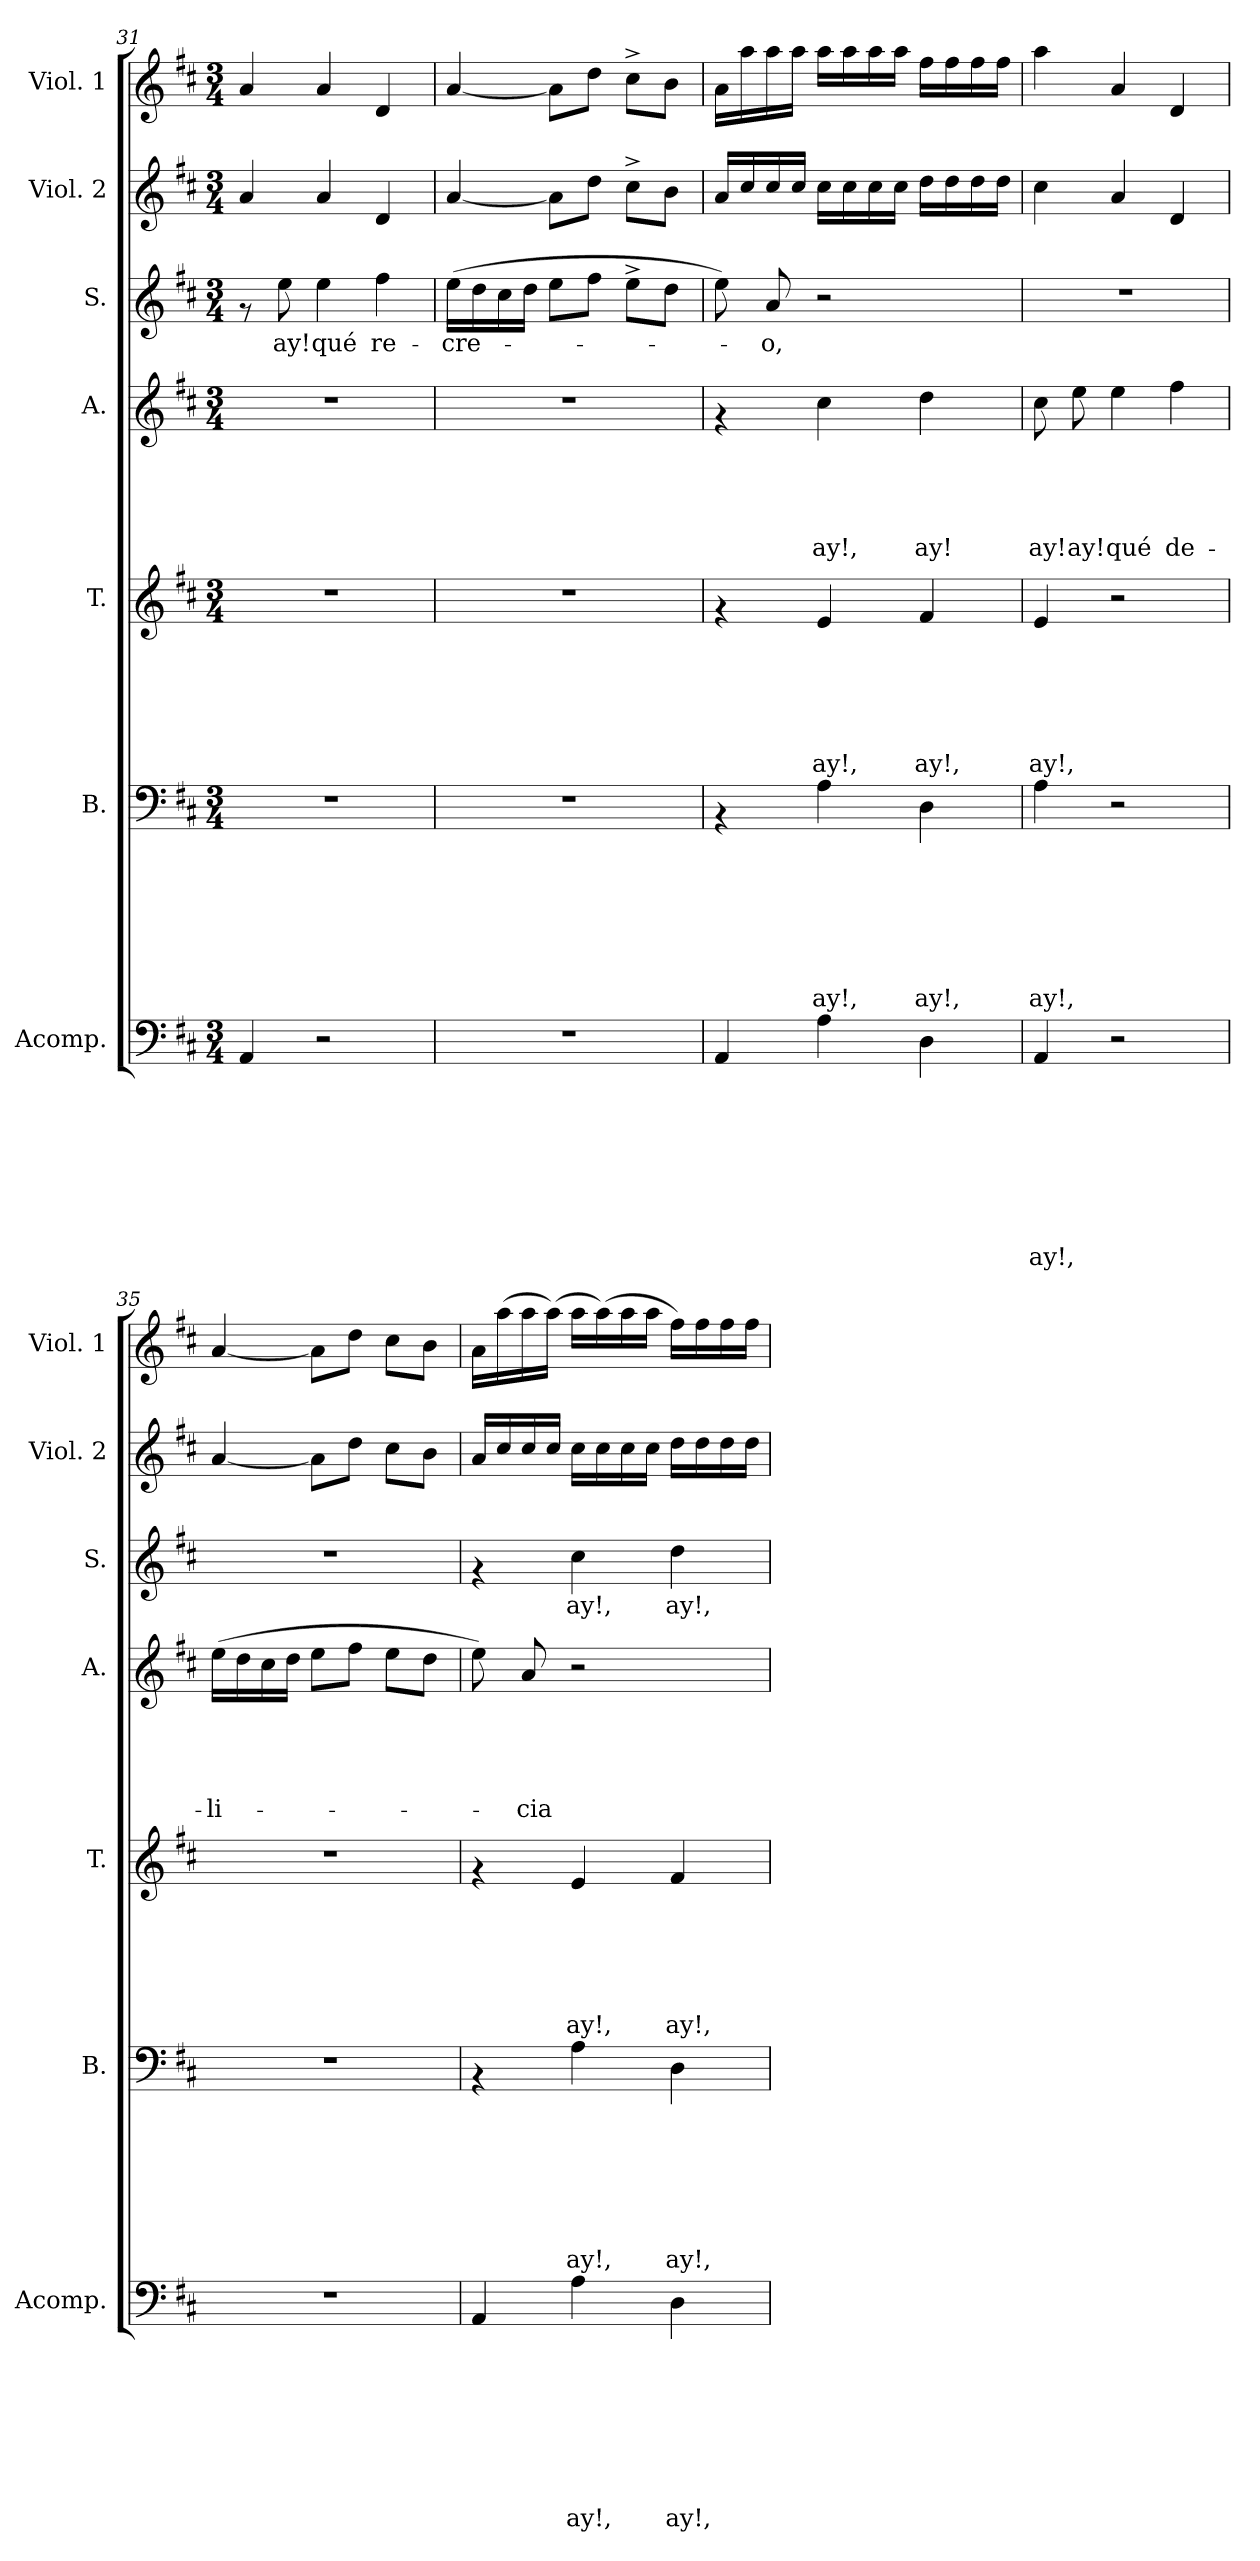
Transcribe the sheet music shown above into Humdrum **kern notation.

**kern	**text	**text	**text	**text	**text	**text	**text	**text	**kern	**text	**text	**text	**text	**text	**text	**text	**kern	**text	**text	**text	**text	**text	**text	**kern	**text	**text	**text	**text	**text	**kern	**text	**kern	**kern
*part7	*part7	*part7	*part7	*part7	*part7	*part7	*part7	*part7	*part6	*part6	*part6	*part6	*part6	*part6	*part6	*part6	*part5	*part5	*part5	*part5	*part5	*part5	*part5	*part4	*part4	*part4	*part4	*part4	*part4	*part3	*part3	*part2	*part1
*staff7	*staff7	*staff7	*staff7	*staff7	*staff7	*staff7	*staff7	*staff7	*staff6	*staff6	*staff6	*staff6	*staff6	*staff6	*staff6	*staff6	*staff5	*staff5	*staff5	*staff5	*staff5	*staff5	*staff5	*staff4	*staff4	*staff4	*staff4	*staff4	*staff4	*staff3	*staff3	*staff2	*staff1
*I"Acomp.	*	*	*	*	*	*	*	*	*I"B.	*	*	*	*	*	*	*	*I"T.	*	*	*	*	*	*	*I"A.	*	*	*	*	*	*I"S.	*	*I"Viol. 2	*I"Viol. 1
*I'Acomp.	*	*	*	*	*	*	*	*	*I'B.	*	*	*	*	*	*	*	*I'T.	*	*	*	*	*	*	*I'A.	*	*	*	*	*	*I'S.	*	*I'Viol. 2	*I'Viol. 1
*clefF4	*	*	*	*	*	*	*	*	*clefF4	*	*	*	*	*	*	*	*clefG2	*	*	*	*	*	*	*clefG2	*	*	*	*	*	*clefG2	*	*clefG2	*clefG2
*k[f#c#]	*	*	*	*	*	*	*	*	*k[f#c#]	*	*	*	*	*	*	*	*k[f#c#]	*	*	*	*	*	*	*k[f#c#]	*	*	*	*	*	*k[f#c#]	*	*k[f#c#]	*k[f#c#]
*D:	*	*	*	*	*	*	*	*	*D:	*	*	*	*	*	*	*	*D:	*	*	*	*	*	*	*D:	*	*	*	*	*	*D:	*	*D:	*D:
*M3/4	*	*	*	*	*	*	*	*	*M3/4	*	*	*	*	*	*	*	*M3/4	*	*	*	*	*	*	*M3/4	*	*	*	*	*	*M3/4	*	*M3/4	*M3/4
=31	=31	=31	=31	=31	=31	=31	=31	=31	=31	=31	=31	=31	=31	=31	=31	=31	=31	=31	=31	=31	=31	=31	=31	=31	=31	=31	=31	=31	=31	=31	=31	=31	=31
4AA/	.	.	.	.	.	.	.	.	2.r	.	.	.	.	.	.	.	2.r	.	.	.	.	.	.	2.r	.	.	.	.	.	8rf	.	4a/	4a/
!	!	!	!	!	!	!	!	!	!	!	!	!	!	!	!	!	!	!	!	!	!	!	!	!	!	!	!	!	!	!	!LO:LY:b	!	!
.	.	.	.	.	.	.	.	.	.	.	.	.	.	.	.	.	.	.	.	.	.	.	.	.	.	.	.	.	.	8ee\	ay!	.	.
!	!	!	!	!	!	!	!	!	!	!	!	!	!	!	!	!	!	!	!	!	!	!	!	!	!	!	!	!	!	!	!LO:LY:b	!	!
2r	.	.	.	.	.	.	.	.	.	.	.	.	.	.	.	.	.	.	.	.	.	.	.	.	.	.	.	.	.	4ee\	qué	4a/	4a/
!	!	!	!	!	!	!	!	!	!	!	!	!	!	!	!	!	!	!	!	!	!	!	!	!	!	!	!	!	!	!	!LO:LY:b	!	!
.	.	.	.	.	.	.	.	.	.	.	.	.	.	.	.	.	.	.	.	.	.	.	.	.	.	.	.	.	.	4ff#\	re-	4d/	4d/
=32	=32	=32	=32	=32	=32	=32	=32	=32	=32	=32	=32	=32	=32	=32	=32	=32	=32	=32	=32	=32	=32	=32	=32	=32	=32	=32	=32	=32	=32	=32	=32	=32	=32
!	!	!	!	!	!	!	!	!	!	!	!	!	!	!	!	!	!	!	!	!	!	!	!	!	!	!	!	!	!	!	!LO:LY:b	!	!
2.r	.	.	.	.	.	.	.	.	2.r	.	.	.	.	.	.	.	2.r	.	.	.	.	.	.	2.r	.	.	.	.	.	(>16ee\LL	-cre-	[>4a/	[>4a/
.	.	.	.	.	.	.	.	.	.	.	.	.	.	.	.	.	.	.	.	.	.	.	.	.	.	.	.	.	.	16dd\	.	.	.
.	.	.	.	.	.	.	.	.	.	.	.	.	.	.	.	.	.	.	.	.	.	.	.	.	.	.	.	.	.	16cc#\	.	.	.
.	.	.	.	.	.	.	.	.	.	.	.	.	.	.	.	.	.	.	.	.	.	.	.	.	.	.	.	.	.	16dd\JJ	.	.	.
.	.	.	.	.	.	.	.	.	.	.	.	.	.	.	.	.	.	.	.	.	.	.	.	.	.	.	.	.	.	8ee\L	.	8a\L]	8a\L]
.	.	.	.	.	.	.	.	.	.	.	.	.	.	.	.	.	.	.	.	.	.	.	.	.	.	.	.	.	.	8ff#\J	.	8dd\J	8dd\J
.	.	.	.	.	.	.	.	.	.	.	.	.	.	.	.	.	.	.	.	.	.	.	.	.	.	.	.	.	.	8ee^>\L	.	8cc#^>\L	8cc#^>\L
.	.	.	.	.	.	.	.	.	.	.	.	.	.	.	.	.	.	.	.	.	.	.	.	.	.	.	.	.	.	8dd\J	.	8b\J	8b\J
=33	=33	=33	=33	=33	=33	=33	=33	=33	=33	=33	=33	=33	=33	=33	=33	=33	=33	=33	=33	=33	=33	=33	=33	=33	=33	=33	=33	=33	=33	=33	=33	=33	=33
4AA/	.	.	.	.	.	.	.	.	4rAA	.	.	.	.	.	.	.	4rf	.	.	.	.	.	.	4rf	.	.	.	.	.	8ee\)	.	16a/LL	16a\LL
.	.	.	.	.	.	.	.	.	.	.	.	.	.	.	.	.	.	.	.	.	.	.	.	.	.	.	.	.	.	.	.	16cc#/	16aa\
!	!	!	!	!	!	!	!	!	!	!	!	!	!	!	!	!	!	!	!	!	!	!	!	!	!	!	!	!	!	!	!LO:LY:b	!	!
.	.	.	.	.	.	.	.	.	.	.	.	.	.	.	.	.	.	.	.	.	.	.	.	.	.	.	.	.	.	8a/	-o,	16cc#/	16aa\
.	.	.	.	.	.	.	.	.	.	.	.	.	.	.	.	.	.	.	.	.	.	.	.	.	.	.	.	.	.	.	.	16cc#/JJ	16aa\JJ
!	!	!	!	!	!	!	!	!	!	!	!	!	!	!	!	!LO:LY:b	!	!	!	!	!	!	!LO:LY:b	!	!	!	!	!	!LO:LY:b	!	!	!	!
4A\	.	.	.	.	.	.	.	.	4A\	.	.	.	.	.	.	ay!,	4e/	.	.	.	.	.	ay!,	4cc#\	.	.	.	.	ay!,	2r	.	16cc#\LL	16aa\LL
.	.	.	.	.	.	.	.	.	.	.	.	.	.	.	.	.	.	.	.	.	.	.	.	.	.	.	.	.	.	.	.	16cc#\	16aa\
.	.	.	.	.	.	.	.	.	.	.	.	.	.	.	.	.	.	.	.	.	.	.	.	.	.	.	.	.	.	.	.	16cc#\	16aa\
.	.	.	.	.	.	.	.	.	.	.	.	.	.	.	.	.	.	.	.	.	.	.	.	.	.	.	.	.	.	.	.	16cc#\JJ	16aa\JJ
!	!	!	!	!	!	!	!	!	!	!	!	!	!	!	!	!LO:LY:b	!	!	!	!	!	!	!LO:LY:b	!	!	!	!	!	!LO:LY:b	!	!	!	!
4D\	.	.	.	.	.	.	.	.	4D\	.	.	.	.	.	.	ay!,	4f#/	.	.	.	.	.	ay!,	4dd\	.	.	.	.	ay!	.	.	16dd\LL	16ff#\LL
.	.	.	.	.	.	.	.	.	.	.	.	.	.	.	.	.	.	.	.	.	.	.	.	.	.	.	.	.	.	.	.	16dd\	16ff#\
.	.	.	.	.	.	.	.	.	.	.	.	.	.	.	.	.	.	.	.	.	.	.	.	.	.	.	.	.	.	.	.	16dd\	16ff#\
.	.	.	.	.	.	.	.	.	.	.	.	.	.	.	.	.	.	.	.	.	.	.	.	.	.	.	.	.	.	.	.	16dd\JJ	16ff#\JJ
!!LO:PB:g=z
=34	=34	=34	=34	=34	=34	=34	=34	=34	=34	=34	=34	=34	=34	=34	=34	=34	=34	=34	=34	=34	=34	=34	=34	=34	=34	=34	=34	=34	=34	=34	=34	=34	=34
!	!	!	!	!	!	!	!	!LO:LY:a	!	!	!	!	!	!	!	!LO:LY:b	!	!	!	!	!	!	!LO:LY:b	!	!	!	!	!	!LO:LY:b	!	!	!	!
4AA/	.	.	.	.	.	.	.	ay!,	4A\	.	.	.	.	.	.	ay!,	4e/	.	.	.	.	.	ay!,	8cc#\	.	.	.	.	ay!	2.r	.	4cc#\	4aa\
!	!	!	!	!	!	!	!	!	!	!	!	!	!	!	!	!	!	!	!	!	!	!	!	!	!	!	!	!	!LO:LY:b	!	!	!	!
.	.	.	.	.	.	.	.	.	.	.	.	.	.	.	.	.	.	.	.	.	.	.	.	8ee\	.	.	.	.	ay!	.	.	.	.
!	!	!	!	!	!	!	!	!	!	!	!	!	!	!	!	!	!	!	!	!	!	!	!	!	!	!	!	!	!LO:LY:b	!	!	!	!
2r	.	.	.	.	.	.	.	.	2r	.	.	.	.	.	.	.	2r	.	.	.	.	.	.	4ee\	.	.	.	.	qué	.	.	4a/	4a/
!	!	!	!	!	!	!	!	!	!	!	!	!	!	!	!	!	!	!	!	!	!	!	!	!	!	!	!	!	!LO:LY:b	!	!	!	!
.	.	.	.	.	.	.	.	.	.	.	.	.	.	.	.	.	.	.	.	.	.	.	.	4ff#\	.	.	.	.	de-	.	.	4d/	4d/
=35	=35	=35	=35	=35	=35	=35	=35	=35	=35	=35	=35	=35	=35	=35	=35	=35	=35	=35	=35	=35	=35	=35	=35	=35	=35	=35	=35	=35	=35	=35	=35	=35	=35
!	!	!	!	!	!	!	!	!	!	!	!	!	!	!	!	!	!	!	!	!	!	!	!	!	!	!	!	!	!LO:LY:b	!	!	!	!
2.r	.	.	.	.	.	.	.	.	2.r	.	.	.	.	.	.	.	2.r	.	.	.	.	.	.	(>16ee\LL	.	.	.	.	-li-	2.r	.	[>4a/	[>4a/
.	.	.	.	.	.	.	.	.	.	.	.	.	.	.	.	.	.	.	.	.	.	.	.	16dd\	.	.	.	.	.	.	.	.	.
.	.	.	.	.	.	.	.	.	.	.	.	.	.	.	.	.	.	.	.	.	.	.	.	16cc#\	.	.	.	.	.	.	.	.	.
.	.	.	.	.	.	.	.	.	.	.	.	.	.	.	.	.	.	.	.	.	.	.	.	16dd\JJ	.	.	.	.	.	.	.	.	.
.	.	.	.	.	.	.	.	.	.	.	.	.	.	.	.	.	.	.	.	.	.	.	.	8ee\L	.	.	.	.	.	.	.	8a\L]	8a\L]
.	.	.	.	.	.	.	.	.	.	.	.	.	.	.	.	.	.	.	.	.	.	.	.	8ff#\J	.	.	.	.	.	.	.	8dd\J	8dd\J
.	.	.	.	.	.	.	.	.	.	.	.	.	.	.	.	.	.	.	.	.	.	.	.	8ee\L	.	.	.	.	.	.	.	8cc#\L	8cc#\L
.	.	.	.	.	.	.	.	.	.	.	.	.	.	.	.	.	.	.	.	.	.	.	.	8dd\J	.	.	.	.	.	.	.	8b\J	8b\J
=36	=36	=36	=36	=36	=36	=36	=36	=36	=36	=36	=36	=36	=36	=36	=36	=36	=36	=36	=36	=36	=36	=36	=36	=36	=36	=36	=36	=36	=36	=36	=36	=36	=36
4AA/	.	.	.	.	.	.	.	.	4rAA	.	.	.	.	.	.	.	4rf	.	.	.	.	.	.	8ee\)	.	.	.	.	.	4rf	.	16a/LL	16a\LL
.	.	.	.	.	.	.	.	.	.	.	.	.	.	.	.	.	.	.	.	.	.	.	.	.	.	.	.	.	.	.	.	16cc#/	(>16aa\
!	!	!	!	!	!	!	!	!	!	!	!	!	!	!	!	!	!	!	!	!	!	!	!	!	!	!	!	!	!LO:LY:b	!	!	!	!
.	.	.	.	.	.	.	.	.	.	.	.	.	.	.	.	.	.	.	.	.	.	.	.	8a/	.	.	.	.	-cia	.	.	16cc#/	16aa\
.	.	.	.	.	.	.	.	.	.	.	.	.	.	.	.	.	.	.	.	.	.	.	.	.	.	.	.	.	.	.	.	16cc#/JJ	(>16aa\JJ)
!	!	!	!	!	!	!	!	!LO:LY:a	!	!	!	!	!	!	!	!LO:LY:b	!	!	!	!	!	!	!LO:LY:b	!	!	!	!	!	!	!	!LO:LY:b	!	!
4A\	.	.	.	.	.	.	.	ay!,	4A\	.	.	.	.	.	.	ay!,	4e/	.	.	.	.	.	ay!,	2r	.	.	.	.	.	4cc#\	ay!,	16cc#\LL	16aa\LL
.	.	.	.	.	.	.	.	.	.	.	.	.	.	.	.	.	.	.	.	.	.	.	.	.	.	.	.	.	.	.	.	16cc#\	(>16aa\)
.	.	.	.	.	.	.	.	.	.	.	.	.	.	.	.	.	.	.	.	.	.	.	.	.	.	.	.	.	.	.	.	16cc#\	16aa\
.	.	.	.	.	.	.	.	.	.	.	.	.	.	.	.	.	.	.	.	.	.	.	.	.	.	.	.	.	.	.	.	16cc#\JJ	16aa\JJ
!	!	!	!	!	!	!	!	!LO:LY:a	!	!	!	!	!	!	!	!LO:LY:b	!	!	!	!	!	!	!LO:LY:b	!	!	!	!	!	!	!	!LO:LY:b	!	!
4D\	.	.	.	.	.	.	.	ay!,	4D\	.	.	.	.	.	.	ay!,	4f#/	.	.	.	.	.	ay!,	.	.	.	.	.	.	4dd\	ay!,	16dd\LL	16ff#\LL)
.	.	.	.	.	.	.	.	.	.	.	.	.	.	.	.	.	.	.	.	.	.	.	.	.	.	.	.	.	.	.	.	16dd\	16ff#\
.	.	.	.	.	.	.	.	.	.	.	.	.	.	.	.	.	.	.	.	.	.	.	.	.	.	.	.	.	.	.	.	16dd\	16ff#\
.	.	.	.	.	.	.	.	.	.	.	.	.	.	.	.	.	.	.	.	.	.	.	.	.	.	.	.	.	.	.	.	16dd\JJ	16ff#\JJ
=	=	=	=	=	=	=	=	=	=	=	=	=	=	=	=	=	=	=	=	=	=	=	=	=	=	=	=	=	=	=	=	=	=
*-	*-	*-	*-	*-	*-	*-	*-	*-	*-	*-	*-	*-	*-	*-	*-	*-	*-	*-	*-	*-	*-	*-	*-	*-	*-	*-	*-	*-	*-	*-	*-	*-	*-
